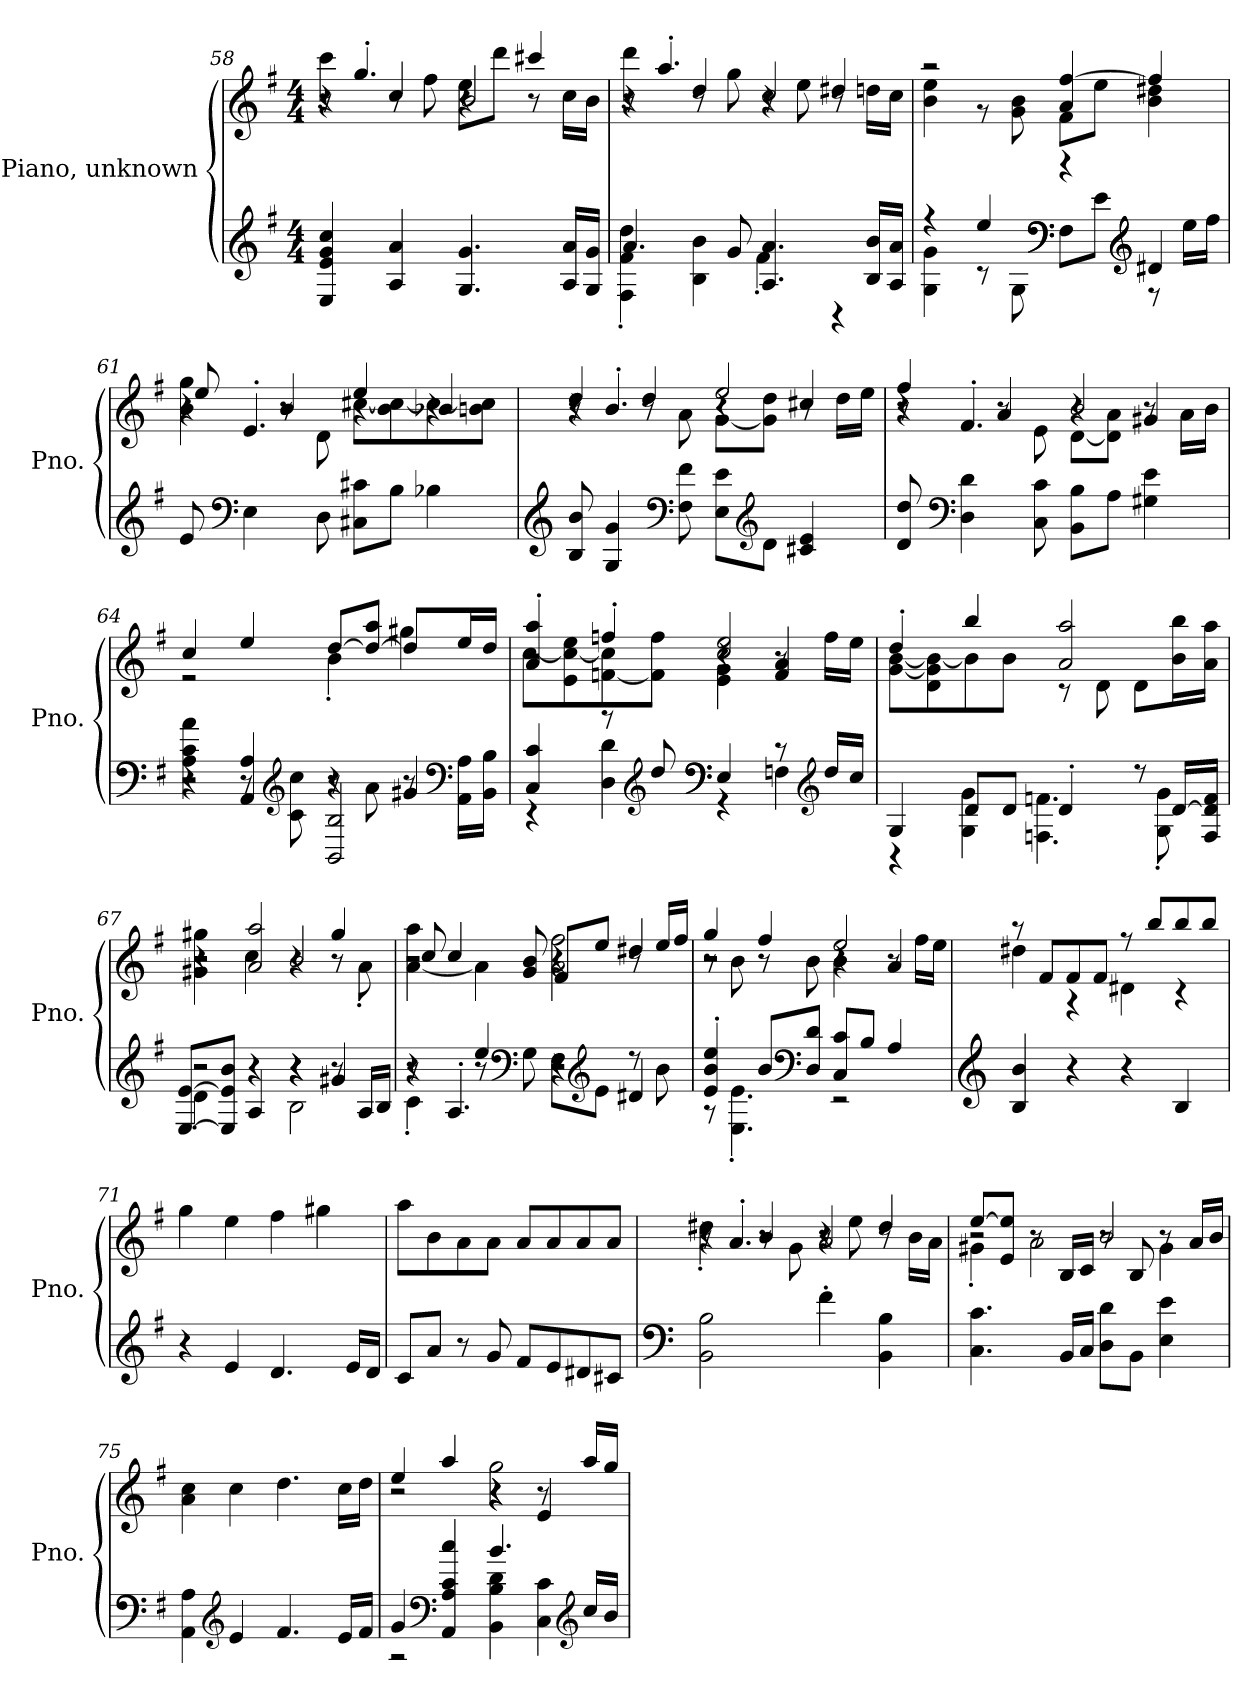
**kern	**kern
*part1	*part1
*staff2	*staff1
*I"Piano, unknown	*
*I'Pno.	*
*clefG2	*clefG2
*k[f#]	*k[f#]
*M4/4	*M4/4
=58	=58
*	*^
*	*	*^
4E/ 4e/ 4g/ 4cc/	8r	4ccc'\	4r
.	4.gg'/	.	.
4A/ 4a/	.	8r	4cc/
.	.	8ff#\	.
4.G/ 4.g/	4r	8ee\L	2b/
.	.	8ddd\J	.
.	4ccc#X/	8r	.
16A/ 16a/LL	.	16cc\LL	.
16G/ 16g/JJ	.	16b\JJ	.
=59	=59	=59	=59
*^	*	*	*
4.a/	4F#\' 4f#\' 4dd\'	8r	4ddd'\	4r
.	.	4.aa'/	.	.
.	4B\ 4b\	.	8r	4dd/
8g/	.	.	8gg\	.
4.A/ 4.a/	4f#'\	4r	8r	2cc/
.	.	.	8ee\	.
.	4r	4dd#X/	8r	.
16B/ 16b/LL	.	.	16ddn\LL	.
16A/ 16a/JJ	.	.	16cc\JJ	.
*	*	*	*v	*v
!!LO:LB:g=z
=60	=60	=60	=60
4r	4G\ 4g\	2r	4b\ 4ee\
4ee/	8r	.	8r
.	8G\	.	8g\ 8b\
*clefF4	*	*	*
4r	8F#\L	4a/ [4ff#/	8f#\L
.	8e\J	.	8ee\J
*clefG2	*	*	*
4d#X/	8r	4ff#/]	4b\ 4dd#X\
.	16ee\LL	.	.
.	16ff#\JJ	.	.
*v	*v	*	*
=61	=61	=61
*	*	*^
8e/	4r	4b\ 4gg\	8ee/
*clefF4	*	*	*
4E\	.	.	4.e'/
.	4b/	8r	.
8D\	.	8d\	.
8C#X\ 8c#X\L	4ee/	[8cc#X\L	4r
8B\J	.	8b\ 8cc#\_	.
4B-X\	4r	8cc#\_	4b-X/
.	.	8bn\ 8cc#\]J	.
=62	=62	=62	=62
*clefG2	*	*	*
8B/ 8b/	4dd/	4r	8r
4G/ 4g/	.	.	4.b'/
.	4dd/	8r	.
*clefF4	*	*	*
8F#\ 8f#\	.	8a\	.
8E\ 8e\L	2ee/	[8g\L	4r
*clefG2	*	*	*
8d\J	.	8g\] 8dd\J	.
4c#X/ 4e/	.	8r	4cc#X/
.	.	16dd\LL	.
.	.	16ee\JJ	.
!!LO:PB:g=z	!!	!!
=63	=63	=63	=63
8d/ 8dd/	4ff#/	4r	8r
*clefF4	*	*	*
4D\ 4d\	.	.	4.f#'/
.	4a/	8r	.
8C\ 8c\	.	8e\	.
8BB\ 8B\L	2b/	[8d\L	4r
8A\J	.	8d\] 8a\J	.
4G#X\ 4e\	.	8r	4g#X/
.	.	16a\LL	.
.	.	16b\JJ	.
*	*	*v	*v
=64	=64	=64
*^	*	*
*	*^	*	*
2r	4A\ 4c\ 4a\	4r	4cc/	2r
.	8r	4AA/ 4A/	4ee/	.
*clefG2	*	*	*	*
.	8c\ 8cc\	.	.	.
4r	8r	2BB/ 2B/	[8dd/L	4b'\
.	8a\	.	8dd/_ 8aa/J	.
4g#X/	8r	.	8dd/L]	4gg#X\
*clefF4	*	*	*	*
.	16AA\ 16A\LL	.	16ee/L	.
.	16BB\ 16B\JJ	.	16dd/JJ	.
*	*v	*v	*	*
=65	=65	=65	=65
*	*	*	*^
4C/ 4c/	4r	4a/' 4aa/'	[8cc\L	2r
.	.	.	8e\ 8cc\_ 8ee\	.
8r	4D\ 4d\	4ffn'/	[8fn\ 8cc\]	.
*clefG2	*	*	*	*
8dd/	.	.	8f\] 8ff\J	.
*clefF4	*	*	*	*
4E/	4r	2cc/ 2ee/	4e\ 4g\	4r
8r	4Fn\	.	8r	4f/ 4a/
*clefG2	*	*	*	*
16dd/LL	.	.	16ff\LL	.
16cc/JJ	.	.	16ee\JJ	.
*	*	*	*v	*v
!!LO:LB:g=z
=66	=66	=66	=66
4G/	4r	4dd'/	[8g\ [8b\L
.	.	.	8d\ 8g\] 8b\_
8d/L	4G\ 4g\	4bb/	8b\]
8d/J	.	.	8b\J
4d'/	4.Fn\ 4.fn\	2a/ 2aa/	8r
.	.	.	8d\
8r	.	.	8d\L
[16d/LL	8G\' 8g\'	.	16b\ 16bb\L
16F/ 16d/] 16f/JJ	.	.	16a\ 16aa\JJ
=67	=67	=67	=67
*	*^	*	*^
2r	4d'\	[8E/ [8e/L	4r	4g#X\ 4gg#X\	2r
.	.	8E/] 8e/] 8b/J	.	.	.
.	4r	4A/	2a/ 2aa/	4cc\	.
4r	2B\	4r	.	4r	2b/
4g#X/	.	8r	4gg#/	8r	.
.	.	16A/LL	.	8a'\	.
.	.	16B/JJ	.	.	.
=68	=68	=68	=68	=68	=68
4r	4c'\	8r	2r	[4a\ 4aa\	8cc/
.	.	4.A'/	.	.	4cc/
4ee/	8r	.	.	4a\]	.
*clefF4	*	*	*	*	*
.	8G\	.	.	.	8g/ 8b/
2r	8F#\L	4r	4r	2a\ 2ff#\	8f#/L
*clefG2	*	*	*	*	*
.	8e\J	.	.	.	8ee/J
.	8r	4d#X/	4dd#X/	.	8r
.	8b\	.	.	.	16ee/LL
.	.	.	.	.	16ff#/JJ
*	*v	*v	*	*	*
!!LO:LB:g=z	!!	!!
=69	=69	=69	=69	=69
4e/' 4b/' 4ee/'	8r	4gg/	8r	2r
.	4.E\' 4.e\'	.	8b\	.
8b/L	.	4ff#/	8r	.
*clefF4	*	*	*	*
8D/ 8d/J	.	.	8b\	.
8C/ 8c/L	2r	2ee/	4b\	4r
8B/J	.	.	.	.
4A/	.	.	8r	4a/
.	.	.	16ff#\LL	.
.	.	.	16ee\JJ	.
*v	*v	*	*	*
*	*v	*v	*v
=70	=70
*clefG2	*
*	*^
4B/ 4b/	8r	4dd#X\
.	8f#/L	.
4r	8f#/	4r
.	8f#/J	.
4r	8r	4d#X\
.	8bb/L	.
4B/	8bb/	4r
.	8bb/J	.
*	*v	*v
=71	=71
4r	4gg\
4e/	4ee\
4.d/	4ff#\
.	4gg#X\
16e/LL	.
16d/JJ	.
=72	=72
8c/L	8aa\L
8a/J	8b\
8r	8a\
8g/	8a\J
8f#/L	8a/L
8e/	8a/
8d#X/	8a/
8c#X/J	8a/J
!!LO:LB:g=z
=73	=73
*clefF4	*
*	*^
*	*	*^
2BB\ 2B\	4r	4dd#X'\	8r
.	.	.	4.a'/
.	4b/	8r	.
.	.	8g\	.
4f#'\	4r	8r	2a/
.	.	8ee\	.
4BB\ 4B\	4dd#/	8r	.
.	.	16b\LL	.
.	.	16a\JJ	.
=74	=74	=74	=74
4.C\ 4.c\	2r	4g#X'\	[8ee/L
.	.	.	8e/ 8ee/]J
.	.	2a\	8r
16BB/LL	.	.	16B/LL
16C/JJ	.	.	16c/JJ
8D\ 8d\L	2b/	.	8r
8BB\J	.	.	8B/
4E\ 4e\	.	4g#\	8r
.	.	.	16a/LL
.	.	.	16b/JJ
*	*v	*v	*v
=75	=75
4AA\ 4A\	4a\ 4cc\
*clefG2	*
4e/	4cc\
4.f#/	4.dd\
16e/LL	16cc\LL
16f#/JJ	16dd\JJ
=76	=76
*^	*^
*	*	*	*^
4g/	2r	4ee/	2r	2r
*clefF4	*	*	*	*
4AA/ 4A/ 4c/ 4cc/	.	4aa/	.	.
4.b/	4BB\ 4B\ 4d\	4r	2gg\	4r
.	4C\ 4c\	8r	.	4e/
*clefG2	*	*	*	*
16cc/LL	.	16aa/LL	.	.
16b/JJ	.	16gg/JJ	.	.
*v	*v	*	*	*
*	*v	*v	*v
=	=
*-	*-
